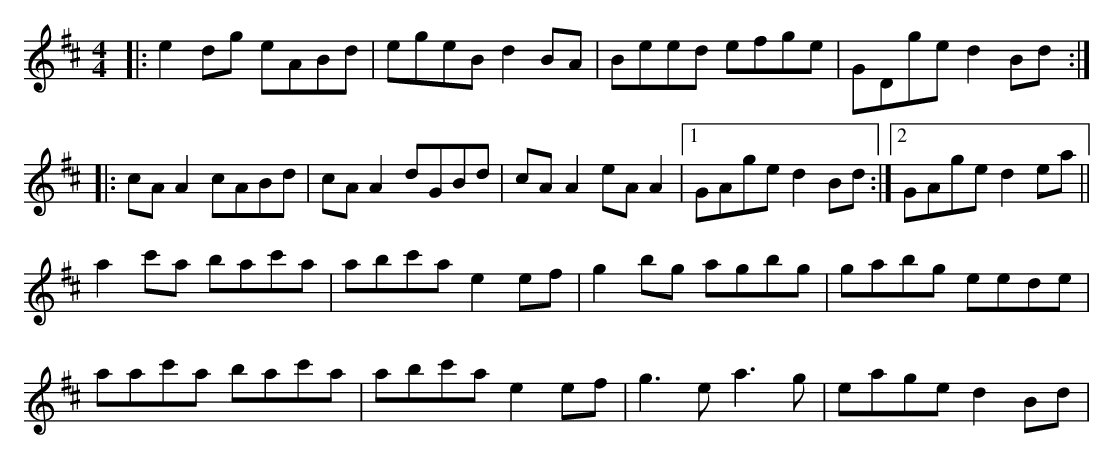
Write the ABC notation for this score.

X:1
M:4/4
K:Amix
|: e2 dg eABd | egeB d2 BA | Beed efge | GDge d2 Bd :|
|: cA A2 cABd | cA A2 dGBd | cA A2 eA A2 |1 GAge d2 Bd :|2 GAge d2 ea ||
 a2 c'a bac'a | abc'a e2 ef | g2 bg agbg | gabg eede |
aac'a bac'a | abc'a e2 ef | g3 e a3 g | eage d2 Bd |
